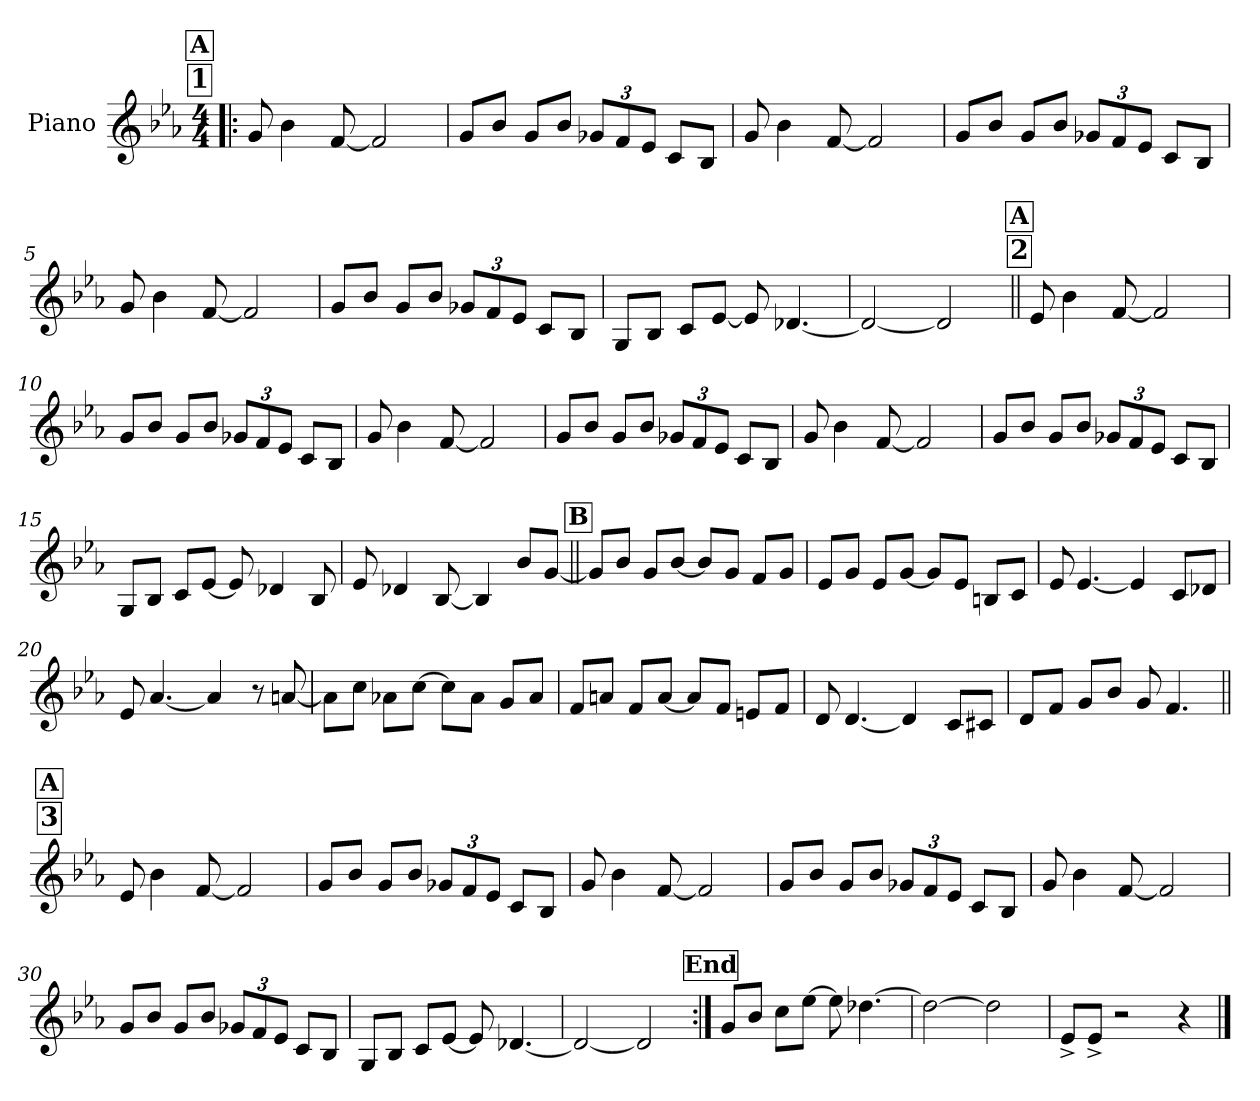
**kern
*part1
*staff1
*I"Piano
*I'Pno.
*clefG2
*k[b-e-a-]
*M4/4
!!LO:REH:place=s1:a:t=1
!!LO:REH:place=s1:a:fs=14:t=A
=1!|:
8g/
4b-\
[8f/
2f/]
=2
8g/L
8b-/J
8g/L
8b-/J
*Xbrackettup
12g-X/L
12f/
12e-/J
8c/L
8B-/J
=3
8g/
4b-\
[8f/
2f/]
=4
8g/L
8b-/J
8g/L
8b-/J
12g-X/L
12f/
12e-/J
8c/L
8B-/J
!!LO:LB:g=z
=5
8g/
4b-\
[8f/
2f/]
=6
8g/L
8b-/J
8g/L
8b-/J
12g-X/L
12f/
12e-/J
8c/L
8B-/J
=7
8G/L
8B-/J
8c/L
[8e-/J
8e-/]
[4.d-X/
=8
2d-/_
2d-/]
!!LO:LB:g=z
!!LO:REH:place=s1:a:t=2
!!LO:REH:place=s1:a:fs=14:t=A
=9||
8e-/
4b-\
[8f/
2f/]
=10
8g/L
8b-/J
8g/L
8b-/J
12g-X/L
12f/
12e-/J
8c/L
8B-/J
=11
8g/
4b-\
[8f/
2f/]
=12
8g/L
8b-/J
8g/L
8b-/J
12g-X/L
12f/
12e-/J
8c/L
8B-/J
!!LO:LB:g=z
=13
8g/
4b-\
[8f/
2f/]
=14
8g/L
8b-/J
8g/L
8b-/J
12g-X/L
12f/
12e-/J
8c/L
8B-/J
=15
8G/L
8B-/J
8c/L
[8e-/J
8e-/]
4d-X/
8B-/
=16
8e-/
4d-X/
[8B-/
4B-/]
8b-/L
[8g/J
!!LO:LB:g=z
!!LO:REH:place=s1:a:fs=14:t=B
=17||
8g/L]
8b-/J
8g/L
[8b-/J
8b-/L]
8g/J
8f/L
8g/J
=18
8e-/L
8g/J
8e-/L
[8g/J
8g/L]
8e-/J
8Bn/L
8c/J
=19
8e-/
[4.e-/
4e-/]
8c/L
8d-X/J
=20
8e-/
[4.a-/
4a-/]
8r
[8an/
!!LO:LB:g=z
=21
8a\L]
8cc\J
8a-X\L
[8cc\J
8cc\L]
8a-\J
8g/L
8a-/J
=22
8f/L
8an/J
8f/L
[8a/J
8a/L]
8f/J
8en/L
8f/J
=23
8d/
[4.d/
4d/]
8c/L
8c#X/J
=24
8d/L
8f/J
8g/L
8b-/J
8g/
4.f/
!!LO:LB:g=z
!!LO:REH:place=s1:a:t=3
!!LO:REH:place=s1:a:fs=14:t=A
=25||
8e-/
4b-\
[8f/
2f/]
=26
8g/L
8b-/J
8g/L
8b-/J
12g-X/L
12f/
12e-/J
8c/L
8B-/J
=27
8g/
4b-\
[8f/
2f/]
=28
8g/L
8b-/J
8g/L
8b-/J
12g-X/L
12f/
12e-/J
8c/L
8B-/J
!!LO:LB:g=z
=29
8g/
4b-\
[8f/
2f/]
=30
8g/L
8b-/J
8g/L
8b-/J
12g-X/L
12f/
12e-/J
8c/L
8B-/J
=31
8G/L
8B-/J
8c/L
[8e-/J
8e-/]
[4.d-X/
=32
2d-/_
2d-/]
!!LO:LB:g=z
!!LO:REH:place=s1:a:fs=14:t=End
=33:|!
8g/L
8b-/J
8cc\L
[8ee-\J
8ee-\]
[4.dd-X\
=34
2dd-\_
2dd-\]
=35
8e-^/L
8e-^/J
2r
4r
==
*-
